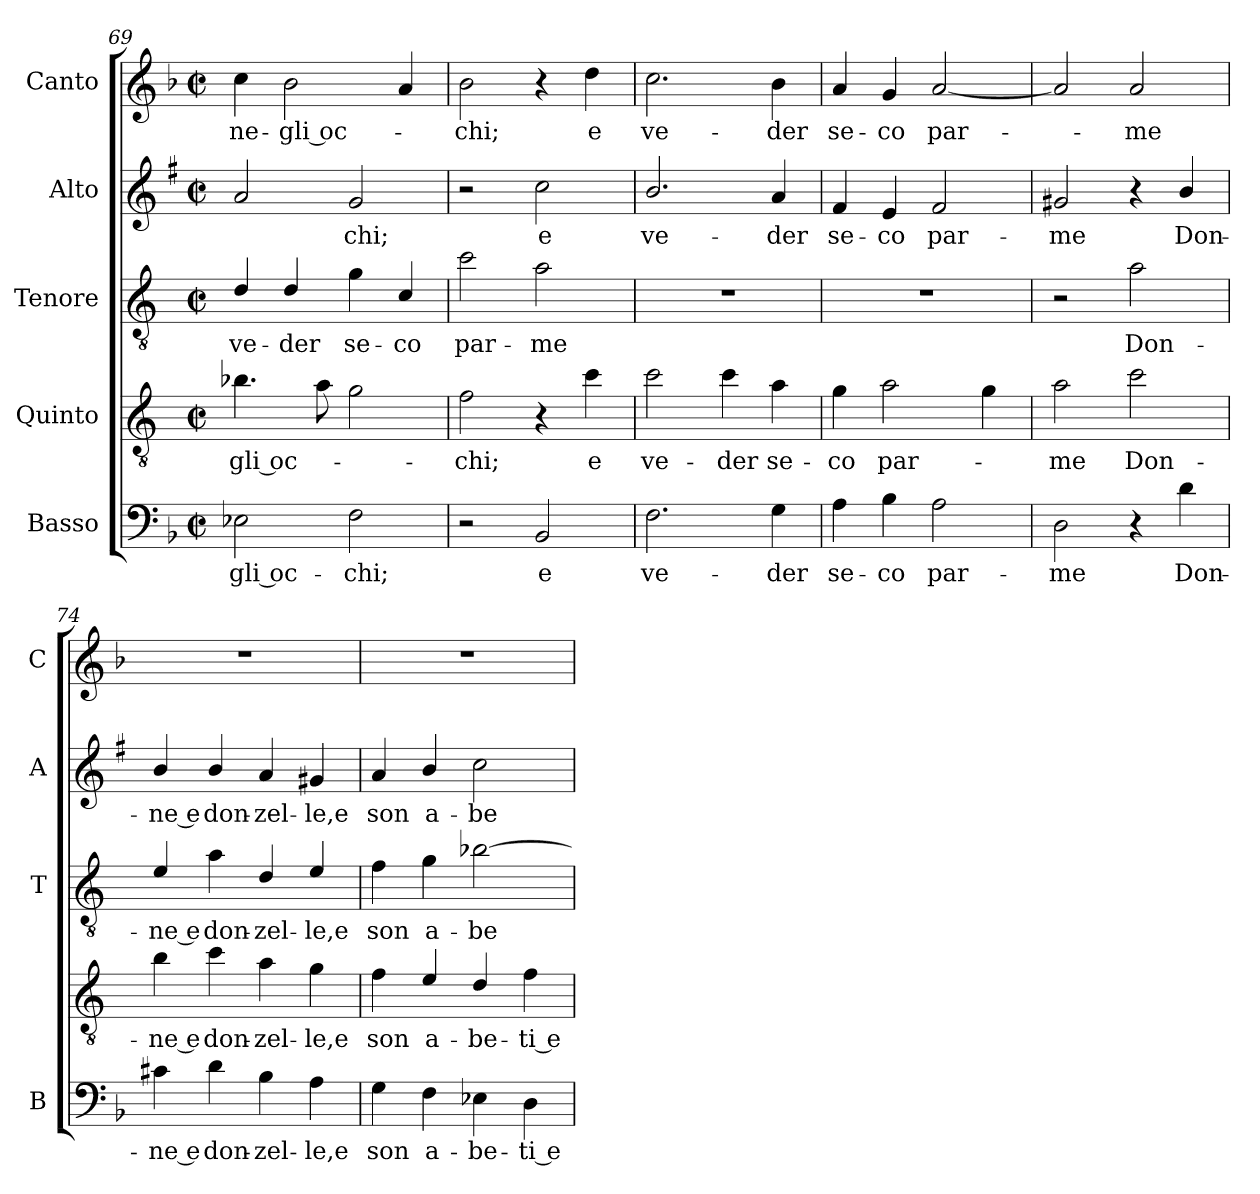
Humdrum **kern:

**kern	**text	**kern	**text	**kern	**text	**kern	**text	**kern	**text
*part5	*part5	*part4	*part4	*part3	*part3	*part2	*part2	*part1	*part1
*staff5	*staff5	*staff4	*staff4	*staff3	*staff3	*staff2	*staff2	*staff1	*staff1
*I"Basso	*	*I"Quinto	*	*I"Tenore	*	*I"Alto	*	*I"Canto	*
*I'B	*	*	*	*I'T	*	*I'A	*	*I'C	*
*clefF4	*	*clefGv2	*	*clefGv2	*	*clefG2	*	*clefG2	*
*	*	*ITrd4c7	*	*ITrd4c7	*	*ITrd1c2	*	*	*
*k[b-]	*	*k[b-]	*	*k[b-]	*	*k[b-]	*	*k[b-]	*
*F:	*	*F:	*	*F:	*	*F:	*	*F:	*
*M2/2	*	*M2/2	*	*M2/2	*	*M2/2	*	*M2/2	*
*met(c|)	*	*met(c|)	*	*met(c|)	*	*met(c|)	*	*met(c|)	*
=69	=69	=69	=69	=69	=69	=69	=69	=69	=69
!	!LO:LY:b	!	!	!	!	!	!	!	!
!	!	!	!LO:LY:b	!	!	!	!	!	!
!	!	!	!	!	!LO:LY:b	!	!	!	!
!	!	!	!	!	!	!	!	!	!LO:LY:b
2E-X\	-gli oc-	4.e-X\	-gli oc-	4G/	ve-	2g/	.	4cc\	ne-
!	!	!	!	!	!LO:LY:b	!	!	!	!
!	!	!	!	!	!	!	!	!	!LO:LY:b
.	.	.	.	4G/	-der	.	.	2b-\	-gli oc-
.	.	8d\	.	.	.	.	.	.	.
!	!LO:LY:b	!	!	!	!	!	!	!	!
!	!	!	!	!	!LO:LY:b	!	!	!	!
!	!	!	!	!	!	!	!LO:LY:b	!	!
2F\	-chi;	2c\	.	4c\	se-	2f/	-chi;	.	.
!	!	!	!	!	!LO:LY:b	!	!	!	!
.	.	.	.	4F/	-co	.	.	4a/	.
=70	=70	=70	=70	=70	=70	=70	=70	=70	=70
!	!	!	!LO:LY:b	!	!	!	!	!	!
!	!	!	!	!	!LO:LY:b	!	!	!	!
!	!	!	!	!	!	!	!	!	!LO:LY:b
2r	.	2B-\	-chi;	2f\	par-	2r	.	2b-\	-chi;
!	!LO:LY:b	!	!	!	!	!	!	!	!
!	!	!	!	!	!LO:LY:b	!	!	!	!
!	!	!	!	!	!	!	!LO:LY:b	!	!
2BB-/	e	4r	.	2d\	-me	2b-\	e	4r	.
!	!	!	!LO:LY:b	!	!	!	!	!	!
!	!	!	!	!	!	!	!	!	!LO:LY:b
.	.	4f\	e	.	.	.	.	4dd\	e
=71	=71	=71	=71	=71	=71	=71	=71	=71	=71
!	!LO:LY:b	!	!	!	!	!	!	!	!
!	!	!	!LO:LY:b	!	!	!	!	!	!
!	!	!	!	!	!	!	!LO:LY:b	!	!
!	!	!	!	!	!	!	!	!	!LO:LY:b
2.F\	ve-	2f\	ve-	1r	.	2.a/	ve-	2.cc\	ve-
!	!	!	!LO:LY:b	!	!	!	!	!	!
.	.	4f\	-der	.	.	.	.	.	.
!	!LO:LY:b	!	!	!	!	!	!	!	!
!	!	!	!LO:LY:b	!	!	!	!	!	!
!	!	!	!	!	!	!	!LO:LY:b	!	!
!	!	!	!	!	!	!	!	!	!LO:LY:b
4G\	-der	4d\	se-	.	.	4g/	-der	4b-\	-der
!!LO:PB:g=z
=72	=72	=72	=72	=72	=72	=72	=72	=72	=72
!	!LO:LY:b	!	!	!	!	!	!	!	!
!	!	!	!LO:LY:b	!	!	!	!	!	!
!	!	!	!	!	!	!	!LO:LY:b	!	!
!	!	!	!	!	!	!	!	!	!LO:LY:b
4A\	se-	4c\	-co	1r	.	4e/	se-	4a/	se-
!	!LO:LY:b	!	!	!	!	!	!	!	!
!	!	!	!LO:LY:b	!	!	!	!	!	!
!	!	!	!	!	!	!	!LO:LY:b	!	!
!	!	!	!	!	!	!	!	!	!LO:LY:b
4B-\	-co	2d\	par-	.	.	4d/	-co	4g/	-co
!	!LO:LY:b	!	!	!	!	!	!	!	!
!	!	!	!	!	!	!	!LO:LY:b	!	!
!	!	!	!	!	!	!	!	!	!LO:LY:b
2A\	par-	.	.	.	.	2e/	par-	[2a/	par-
.	.	4c\	.	.	.	.	.	.	.
=73	=73	=73	=73	=73	=73	=73	=73	=73	=73
!	!LO:LY:b	!	!	!	!	!	!	!	!
!	!	!	!LO:LY:b	!	!	!	!	!	!
!	!	!	!	!	!	!	!LO:LY:b	!	!
2D\	-me	2d\	-me	2r	.	2f#X/	-me	2a/]	.
!	!	!	!LO:LY:b	!	!	!	!	!	!
!	!	!	!	!	!LO:LY:b	!	!	!	!
!	!	!	!	!	!	!	!	!	!LO:LY:b
4r	.	2f\	Don-	2d\	Don-	4r	.	2a/	-me
!	!LO:LY:b	!	!	!	!	!	!	!	!
!	!	!	!	!	!	!	!LO:LY:b	!	!
4d\	Don-	.	.	.	.	4a/	Don-	.	.
=74	=74	=74	=74	=74	=74	=74	=74	=74	=74
!	!LO:LY:b	!	!	!	!	!	!	!	!
!	!	!	!LO:LY:b	!	!	!	!	!	!
!	!	!	!	!	!LO:LY:b	!	!	!	!
!	!	!	!	!	!	!	!LO:LY:b	!	!
4c#X\	-ne e	4e\	-ne e	4A/	-ne e	4a/	-ne e	1r	.
!	!LO:LY:b	!	!	!	!	!	!	!	!
!	!	!	!LO:LY:b	!	!	!	!	!	!
!	!	!	!	!	!LO:LY:b	!	!	!	!
!	!	!	!	!	!	!	!LO:LY:b	!	!
4d\	don-	4f\	don-	4d\	don-	4a/	don-	.	.
!	!LO:LY:b	!	!	!	!	!	!	!	!
!	!	!	!LO:LY:b	!	!	!	!	!	!
!	!	!	!	!	!LO:LY:b	!	!	!	!
!	!	!	!	!	!	!	!LO:LY:b	!	!
4B-\	-zel-	4d\	-zel-	4G/	-zel-	4g/	-zel-	.	.
!	!LO:LY:b	!	!	!	!	!	!	!	!
!	!	!	!LO:LY:b	!	!	!	!	!	!
!	!	!	!	!	!LO:LY:b	!	!	!	!
!	!	!	!	!	!	!	!LO:LY:b	!	!
4A\	-le,e	4c\	-le,e	4A/	-le,e	4f#X/	-le,e	.	.
=75	=75	=75	=75	=75	=75	=75	=75	=75	=75
!	!LO:LY:b	!	!	!	!	!	!	!	!
!	!	!	!LO:LY:b	!	!	!	!	!	!
!	!	!	!	!	!LO:LY:b	!	!	!	!
!	!	!	!	!	!	!	!LO:LY:b	!	!
4G\	son	4B-\	son	4B-\	son	4g/	son	1r	.
!	!LO:LY:b	!	!	!	!	!	!	!	!
!	!	!	!LO:LY:b	!	!	!	!	!	!
!	!	!	!	!	!LO:LY:b	!	!	!	!
!	!	!	!	!	!	!	!LO:LY:b	!	!
4F\	a-	4A/	a-	4c\	a-	4a/	a-	.	.
!	!LO:LY:b	!	!	!	!	!	!	!	!
!	!	!	!LO:LY:b	!	!	!	!	!	!
!	!	!	!	!	!LO:LY:b	!	!	!	!
!	!	!	!	!	!	!	!LO:LY:b	!	!
4E-X\	-be-	4G/	-be-	[2e-X\	-be-	2b-\	-be-	.	.
!	!LO:LY:b	!	!	!	!	!	!	!	!
!	!	!	!LO:LY:b	!	!	!	!	!	!
4D\	-ti e	4B-\	-ti e	.	.	.	.	.	.
=	=	=	=	=	=	=	=	=	=
*-	*-	*-	*-	*-	*-	*-	*-	*-	*-
